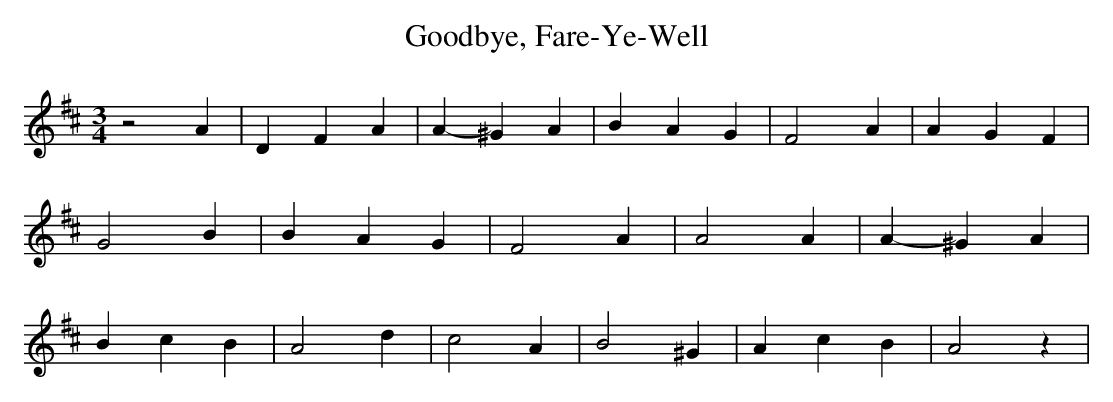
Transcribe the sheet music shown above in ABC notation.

X:1
T:Goodbye, Fare-Ye-Well
M:3/4
L:1/4
K:D
 z2 A| D- F A| A- ^G A| B- A G| F2 A| A G F| G2 B| B A G| F2 A| A2 A|\
 A- ^G A| B- c B| A2 d| c2 A| B2 ^G| A- c B| A2 z|
